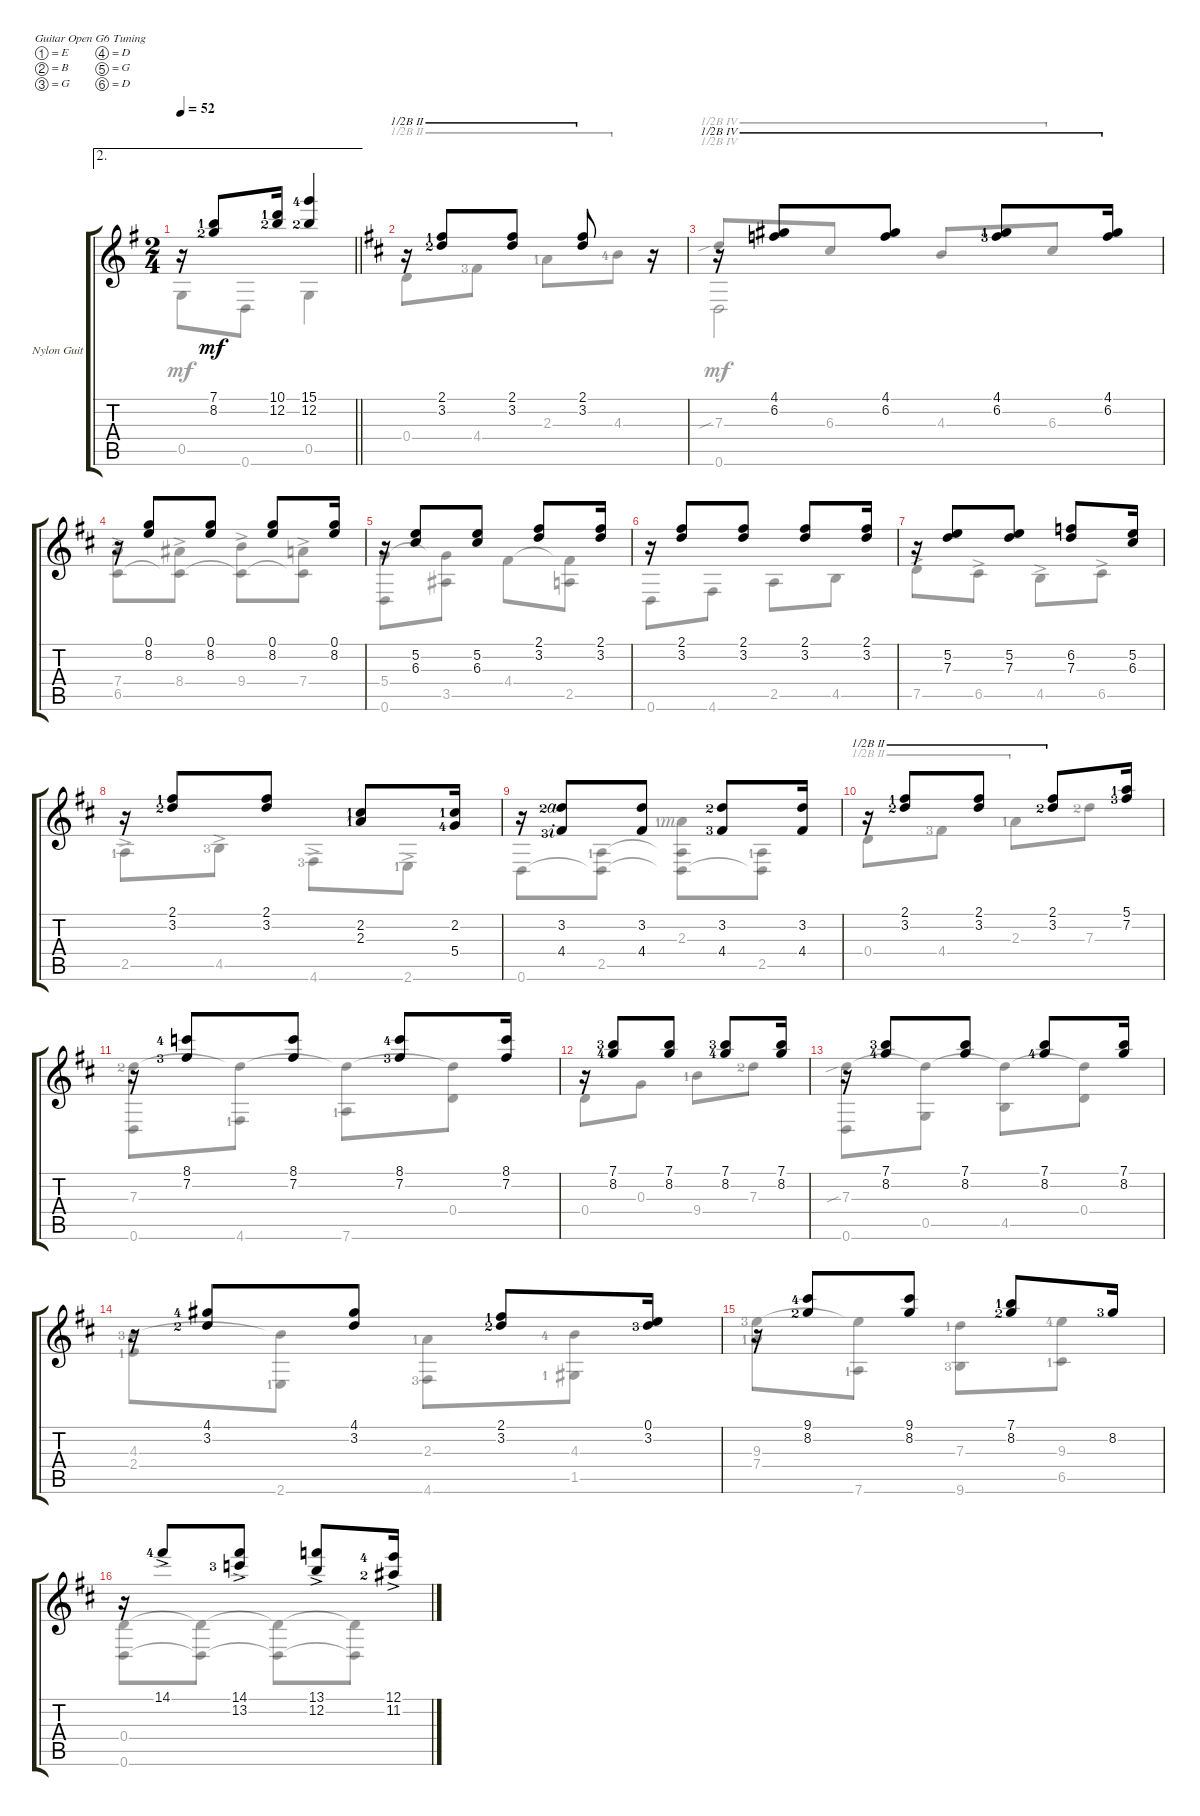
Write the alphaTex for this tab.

\defaultSystemsLayout 4
\bracketExtendMode groupsimilarinstruments
\firstSystemTrackNameOrientation horizontal
\otherSystemsTrackNameOrientation horizontal
\track ("Nylon Guitar" "Nylon Guit") {instrument acousticguitarsteel}
\staff {score tabs}
\tuning (E4 B3 G3 D3 G2 D2)
\voice
\ae 2
\ts (2 4)
\tempo 52
\clef g2
\barLineRight lightlight
\ks eminor
r.16{dy mf} (7.1{lf 2} 8.2{lf 3}).8 (10.1{lf 2} 12.2{lf 3}).16 (15.1{lf 5} 12.2{lf 3}).4 |
\ks bminor
r.16{barre (2 half)} (3.2{lf 3} 2.1{lf 2}).8{barre (2 half)} (3.2 2.1).8{barre (2 half)} (3.2 2.1).8{barre (2 half)} r.16 |
r.16{barre (4 half)} (4.1 6.2).8{barre (4 half)} (6.2 4.1).8{barre (4 half)} (6.2{lf 4} 4.1{lf 2}).8{barre (4 half)} (6.2 4.1).16{barre (4 half)} |
r.16 (0.1 8.2).8 (8.2 0.1).8 (0.1 8.2).8 (8.2 0.1).16 |
r.16 (5.2 6.3).8 (6.3 5.2).8 (2.1 3.2).8 (3.2 2.1).16 |
r.16 (2.1 3.2).8 (3.2 2.1).8 (2.1 3.2).8 (3.2 2.1).16 |
r.16 (5.2 7.3).8 (7.3 5.2).8 (6.2 7.3).8 (6.3 5.2).16 |
r.16 (2.1{lf 2} 3.2{lf 3}).8 (3.2 2.1).8 (2.2{lf 2} 2.3{lf 2}).8 (2.2{lf 2} 5.4{lf 5}).16 |
r.16 (3.2{lf 3 rf 4} 4.4{lf 4 rf 2}).8 (4.4 3.2).8 (3.2{lf 3} 4.4{lf 4}).8 (4.4 3.2).16 |
r.16{barre (2 half)} (2.1{lf 2} 3.2{lf 3}).8{barre (2 half)} (3.2 2.1).8{barre (2 half)} (2.1 3.2{lf 3}).8{barre (2 half)} (7.2{lf 4} 5.1{lf 2}).16 |
r.16 (8.1{lf 5} 7.2{lf 4}).8 (7.2 8.1).8 (8.1{lf 5} 7.2{lf 4}).8 (8.1 7.2).16 |
r.16 (7.1{lf 4} 8.2{lf 5}).8 (8.2 7.1).8 (7.1{lf 4} 8.2{lf 5}).8 (7.1 8.2).16 |
r.16 (7.1{lf 4} 8.2{lf 5}).8 (8.2 7.1).8 (7.1 8.2{lf 5}).8 (7.1 8.2).16 |
r.16 (4.1{lf 5} 3.2{lf 3}).8 (3.2 4.1).8 (2.1{lf 2} 3.2{lf 3}).8 (0.1 3.2{lf 4}).16 |
r.16 (9.1{lf 5} 8.2{lf 3}).8 (8.2 9.1).8 (7.1{lf 2} 8.2{lf 3}).8 8.2{lf 4}.16 |
r.16 14.1{ac lf 5}.8 (14.1{ac} 13.2{lf 4}).8 (13.1{ac} 12.2).8 (11.2{lf 3} 12.1{ac lf 5}).16
\voice
\clef g2
\ottava regular
\simile none
\barLineRight lightlight
\ks eminor
0.5.8{dy mf} 0.6.8 0.5.4 |
\ks bminor
0.4.8{barre (2 half)} 4.4{lf 4}.8{barre (2 half)} 2.3{lf 2}.8{barre (2 half)} 4.3{lf 5}.8{barre (2 half)} |
7.3{sib}.8{barre (4 half) beam invert} 6.3.8{barre (4 half)} 4.3.8{barre (4 half) beam invert} 6.3.8{barre (4 half)} |
(7.4{ac} 6.5).8 (8.4{ac} 6.5{t}).8 (9.4{ac} 6.5{t}).8 (7.4{ac} 6.5{t}).8 |
(5.4 0.6).8 (3.5 5.4{t}).8 4.4.8 (4.4{t} 2.5).8 |
0.6.8 4.6.8 2.5.8 4.5.8 |
7.5{ac}.8 6.5{ac}.8 4.5{ac}.8 6.5{ac}.8 |
2.5{ac lf 2}.8 4.5{ac lf 4}.8 4.6{ac lf 4}.8 2.6{ac lf 2}.8 |
0.6.8 (0.6{t} 2.5{lf 2}).8 (2.5{t} 2.3{lf 2 rf 3} 0.6{t}).8 (2.5{lf 2} 0.6{t}).8 |
0.4.8{barre (2 half)} 4.4{lf 4}.8{barre (2 half)} 2.3{lf 2}.8{barre (2 half)} 7.3{lf 3}.8 |
(7.3{lf 3} 0.6).8 (4.6{lf 2} 7.3{t}).8 (7.6{lf 2} 7.3{t}).8 (0.4 7.3{t}).8 |
0.4.8 0.3.8 9.4{lf 2}.8 7.3{lf 3}.8 |
(0.6 7.3{sib}).8 (7.3{t} 0.5).8 (4.5 7.3{t}).8 (7.3{t} 0.4).8 |
(4.3{lf 4} 2.4{lf 2}).8 (4.3{t} 2.6{lf 2}).8 (4.6{lf 4} 2.3{lf 2}).8 (4.3{lf 5} 1.5{lf 2}).8 |
(9.3{lf 4} 7.4{lf 2}).8 (7.6{lf 2} 9.3{t}).8 (7.3{lf 2} 9.6{lf 4}).8 (6.5{lf 2} 9.3{lf 5}).8 |
(0.4 0.6).8 (0.6{t} 0.4{t}).8 (0.4{t} 0.6{t}).8 (0.4{t} 0.6{t}).8
\voice
\clef g2
\ottava regular
\simile none
\barLineRight lightlight
\ks eminor
|
\ks bminor
|
0.6.2{barre (4 half)} |
|
|
|
|
|
|
|
|
|
|
|
|
